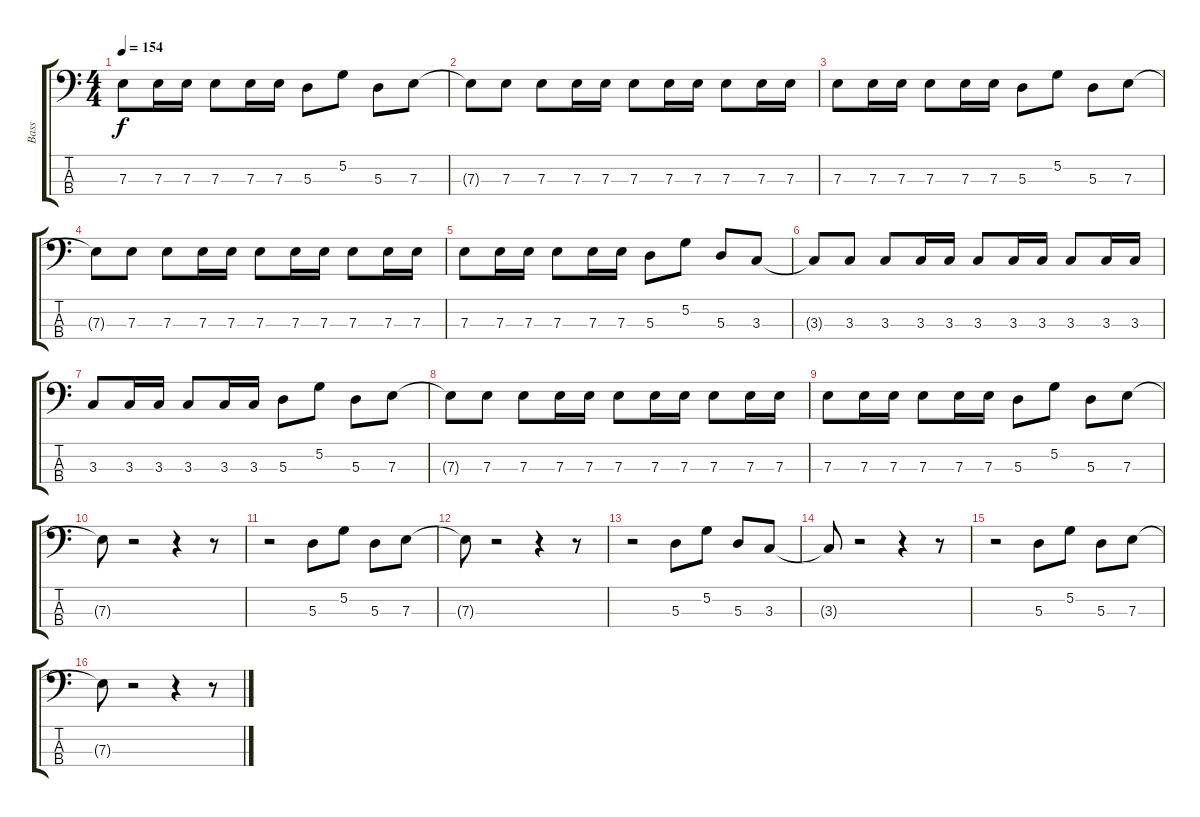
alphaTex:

\track ("Bass" "Bass") {instrument electricbasspick}
\staff {score tabs}
\tuning (G2 D2 A1 E1) {hide}
\ts (4 4)
\tempo 154
\clef f4
\ks c
7.3.8{dy f} 7.3.16 7.3.16 7.3.8 7.3.16 7.3.16 5.3.8 5.2.8 5.3.8 7.3.8 |
7.3{t}.8 7.3.8 7.3.8 7.3.16 7.3.16 7.3.8 7.3.16 7.3.16 7.3.8 7.3.16 7.3.16 |
7.3.8 7.3.16 7.3.16 7.3.8 7.3.16 7.3.16 5.3.8 5.2.8 5.3.8 7.3.8 |
7.3{t}.8 7.3.8 7.3.8 7.3.16 7.3.16 7.3.8 7.3.16 7.3.16 7.3.8 7.3.16 7.3.16 |
7.3.8 7.3.16 7.3.16 7.3.8 7.3.16 7.3.16 5.3.8 5.2.8 5.3.8 3.3.8 |
3.3{t}.8 3.3.8 3.3.8 3.3.16 3.3.16 3.3.8 3.3.16 3.3.16 3.3.8 3.3.16 3.3.16 |
3.3.8 3.3.16 3.3.16 3.3.8 3.3.16 3.3.16 5.3.8 5.2.8 5.3.8 7.3.8 |
7.3{t}.8 7.3.8 7.3.8 7.3.16 7.3.16 7.3.8 7.3.16 7.3.16 7.3.8 7.3.16 7.3.16 |
7.3.8 7.3.16 7.3.16 7.3.8 7.3.16 7.3.16 5.3.8 5.2.8 5.3.8 7.3.8 |
7.3{t}.8 r.2 r.4 r.8 |
r.2 5.3.8 5.2.8 5.3.8 7.3.8 |
7.3{t}.8 r.2 r.4 r.8 |
r.2 5.3.8 5.2.8 5.3.8 3.3.8 |
3.3{t}.8 r.2 r.4 r.8 |
r.2 5.3.8 5.2.8 5.3.8 7.3.8 |
7.3{t}.8 r.2 r.4 r.8
